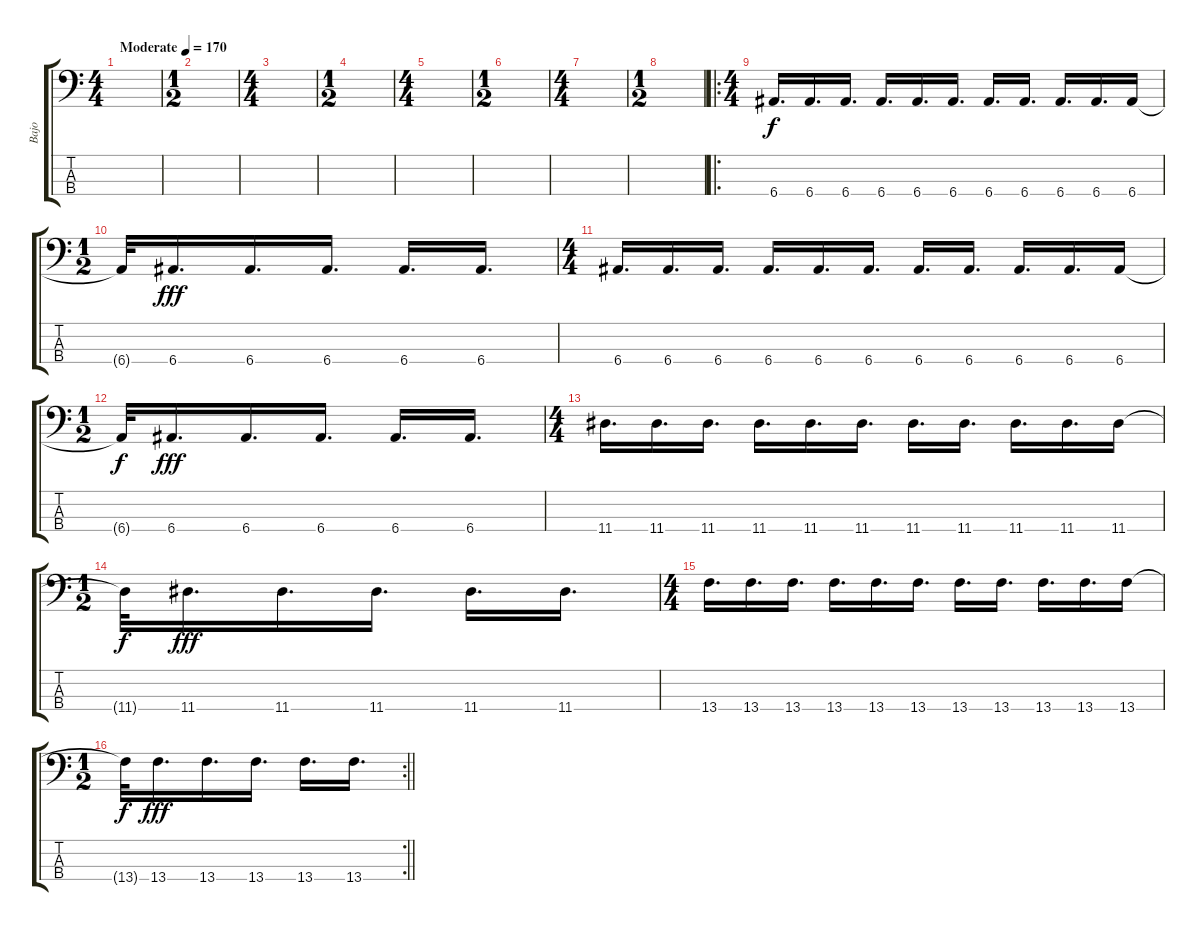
\track ("Bajo" "Bajo") {instrument electricbasspick}
\staff {score tabs}
\tuning (G2 D2 A1 E1) {hide}
\ts (4 4)
\tempo (170 "Moderate")
\clef f4
\ks c
|
\ts (1 2)
|
\ts (4 4)
|
\ts (1 2)
|
\ts (4 4)
|
\ts (1 2)
|
\ts (4 4)
|
\ts (1 2)
|
\ro
\ts (4 4)
6.4.16{d} 6.4.16{d} 6.4.16{d} 6.4.16{d} 6.4.16{d} 6.4.16{d} 6.4.16{d} 6.4.16{d} 6.4.16{d} 6.4.16{d} 6.4.16 |
\ts (1 2)
6.4{t}.32{dy f} 6.4.16{d dy fff} 6.4.16{d} 6.4.16{d} 6.4.16{d} 6.4.16{d} |
\ts (4 4)
6.4.16{d} 6.4.16{d} 6.4.16{d} 6.4.16{d} 6.4.16{d} 6.4.16{d} 6.4.16{d} 6.4.16{d} 6.4.16{d} 6.4.16{d} 6.4.16 |
\ts (1 2)
6.4{t}.32{dy f} 6.4.16{d dy fff} 6.4.16{d} 6.4.16{d} 6.4.16{d} 6.4.16{d} |
\ts (4 4)
11.4.16{d} 11.4.16{d} 11.4.16{d} 11.4.16{d} 11.4.16{d} 11.4.16{d} 11.4.16{d} 11.4.16{d} 11.4.16{d} 11.4.16{d} 11.4.16 |
\ts (1 2)
11.4{t}.32{dy f} 11.4.16{d dy fff} 11.4.16{d} 11.4.16{d} 11.4.16{d} 11.4.16{d} |
\ts (4 4)
13.4.16{d} 13.4.16{d} 13.4.16{d} 13.4.16{d} 13.4.16{d} 13.4.16{d} 13.4.16{d} 13.4.16{d} 13.4.16{d} 13.4.16{d} 13.4.16 |
\rc 2
\ts (1 2)
\barLineRight lightlight
13.4{t}.32{dy f} 13.4.16{d dy fff} 13.4.16{d} 13.4.16{d} 13.4.16{d} 13.4.16{d}
